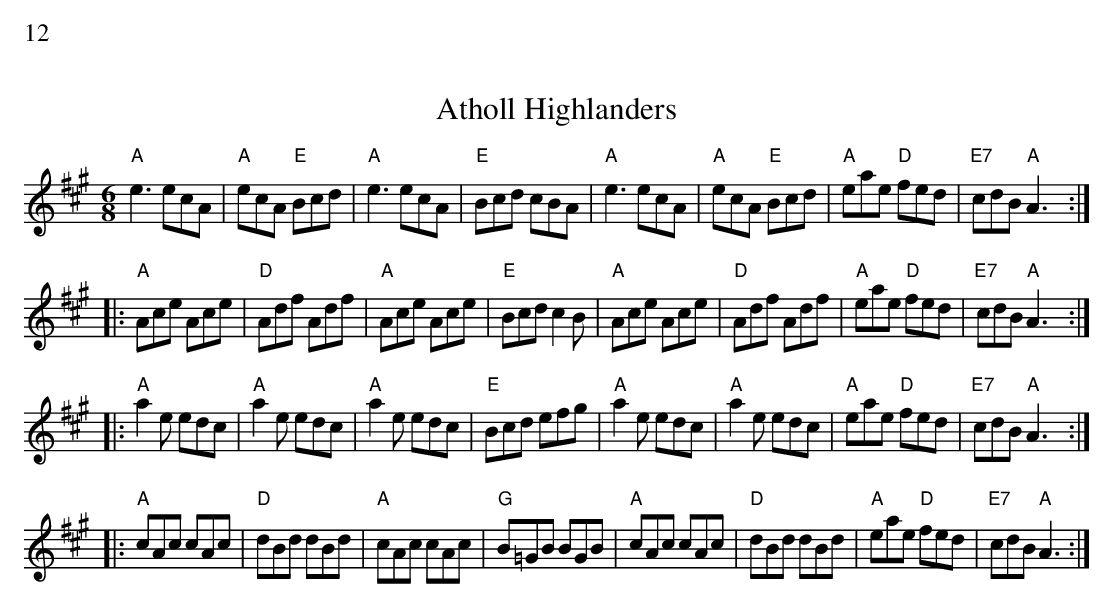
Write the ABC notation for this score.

X:1
%%text 12
T:Atholl Highlanders
M:6/8
K:A
"A"e3 ecA|"A"ecA "E"Bcd|"A"e3 ecA|"E"Bcd cBA|\
"A"e3 ecA|"A"ecA "E"Bcd|"A"eae "D"fed|"E7"cdB "A"A3:|
|:"A"Ace Ace|"D"Adf Adf|"A"Ace Ace|"E"Bcd c2B|\
"A"Ace Ace|"D"Adf Adf|"A"eae "D"fed|"E7"cdB "A"A3:|
|:"A"a2e edc|"A"a2e edc|"A"a2e edc|"E"Bcd efg|\
"A"a2e edc|"A"a2e edc|"A"eae "D"fed|"E7"cdB "A"A3:|
|:"A"cAc cAc|"D"dBd dBd|"A"cAc cAc|"G"B=GB BGB|\
"A"cAc cAc|"D"dBd dBd|"A"eae "D"fed|"E7"cdB "A"A3:|
